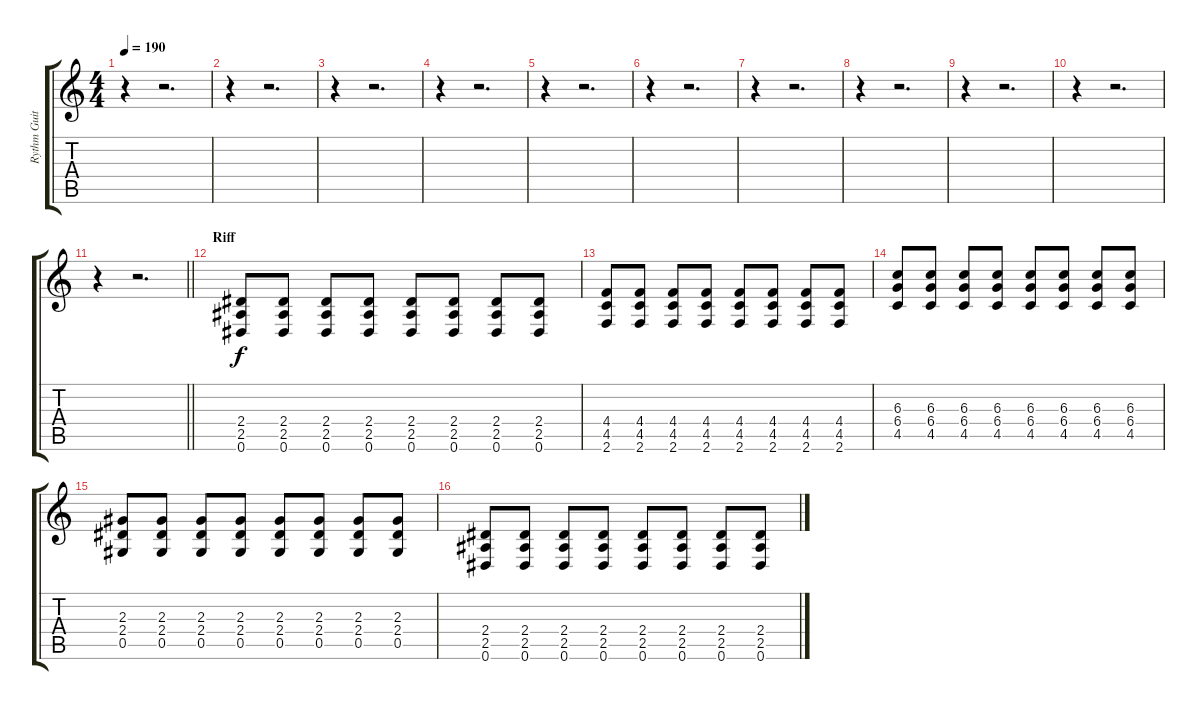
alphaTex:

\track ("Rythm Guitar B" "Rythm Guit") {instrument distortionguitar}
\staff {score tabs}
\tuning (Eb4 Bb3 Gb3 Db3 Ab2 Eb2) {hide}
\ts (4 4)
\tempo 190
\clef g2
\ks c
r.4{dy f} r.2{d} |
r.4 r.2{d} |
r.4 r.2{d} |
r.4 r.2{d} |
r.4 r.2{d} |
r.4 r.2{d} |
r.4 r.2{d} |
r.4 r.2{d} |
r.4 r.2{d} |
r.4 r.2{d} |
\barLineRight lightlight
r.4 r.2{d} |
\section ("" "Riff")
(2.4 2.5 0.6).8 (2.4 2.5 0.6).8 (2.4 2.5 0.6).8 (2.4 2.5 0.6).8 (2.4 2.5 0.6).8 (2.4 2.5 0.6).8 (2.4 2.5 0.6).8 (2.4 2.5 0.6).8 |
(4.4 4.5 2.6).8 (4.4 4.5 2.6).8 (4.4 4.5 2.6).8 (4.4 4.5 2.6).8 (4.4 4.5 2.6).8 (4.4 4.5 2.6).8 (4.4 4.5 2.6).8 (4.4 4.5 2.6).8 |
(6.3 6.4 4.5).8 (6.3 6.4 4.5).8 (6.3 6.4 4.5).8 (6.3 6.4 4.5).8 (6.3 6.4 4.5).8 (6.3 6.4 4.5).8 (6.3 6.4 4.5).8 (6.3 6.4 4.5).8 |
(2.3 2.4 0.5).8 (2.3 2.4 0.5).8 (2.3 2.4 0.5).8 (2.3 2.4 0.5).8 (2.3 2.4 0.5).8 (2.3 2.4 0.5).8 (2.3 2.4 0.5).8 (2.3 2.4 0.5).8 |
(2.4 2.5 0.6).8 (2.4 2.5 0.6).8 (2.4 2.5 0.6).8 (2.4 2.5 0.6).8 (2.4 2.5 0.6).8 (2.4 2.5 0.6).8 (2.4 2.5 0.6).8 (2.4 2.5 0.6).8
